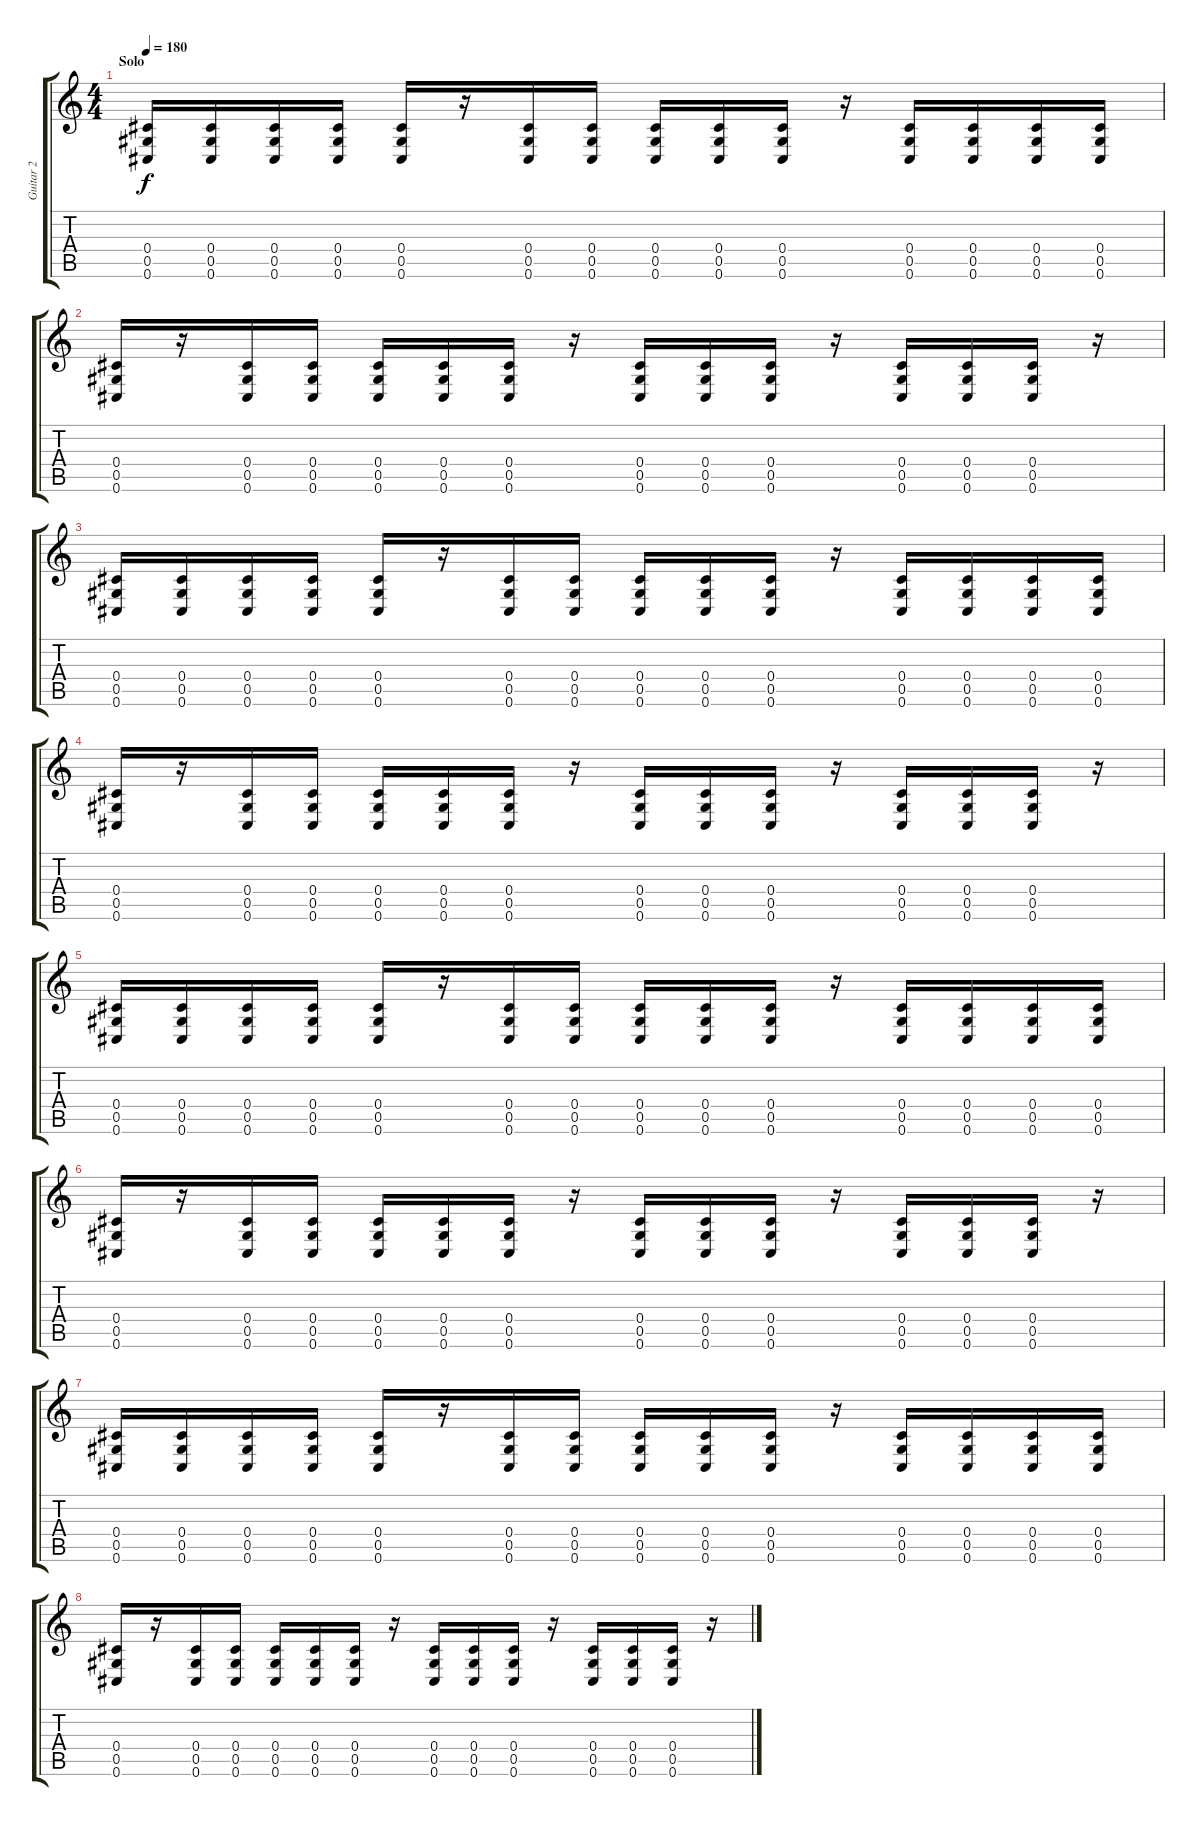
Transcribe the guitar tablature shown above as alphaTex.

\track ("Guitar 2" "Guitar 2") {instrument distortionguitar}
\staff {score tabs}
\tuning (E4 Bb3 Gb3 Db3 Ab2 Db2) {hide}
\ts (4 4)
\section ("" "Solo")
\tempo 180
\clef g2
\ks c
(0.4 0.5 0.6).16{dy f} (0.4 0.5 0.6).16 (0.4 0.5 0.6).16 (0.4 0.5 0.6).16 (0.4 0.5 0.6).16 r.16 (0.4 0.5 0.6).16 (0.4 0.5 0.6).16 (0.4 0.5 0.6).16 (0.4 0.5 0.6).16 (0.4 0.5 0.6).16 r.16 (0.4 0.5 0.6).16 (0.4 0.5 0.6).16 (0.4 0.5 0.6).16 (0.4 0.5 0.6).16 |
(0.4 0.5 0.6).16 r.16 (0.4 0.5 0.6).16 (0.4 0.5 0.6).16 (0.4 0.5 0.6).16 (0.4 0.5 0.6).16 (0.4 0.5 0.6).16 r.16 (0.4 0.5 0.6).16 (0.4 0.5 0.6).16 (0.4 0.5 0.6).16 r.16 (0.4 0.5 0.6).16 (0.4 0.5 0.6).16 (0.4 0.5 0.6).16 r.16 |
(0.4 0.5 0.6).16 (0.4 0.5 0.6).16 (0.4 0.5 0.6).16 (0.4 0.5 0.6).16 (0.4 0.5 0.6).16 r.16 (0.4 0.5 0.6).16 (0.4 0.5 0.6).16 (0.4 0.5 0.6).16 (0.4 0.5 0.6).16 (0.4 0.5 0.6).16 r.16 (0.4 0.5 0.6).16 (0.4 0.5 0.6).16 (0.4 0.5 0.6).16 (0.4 0.5 0.6).16 |
(0.4 0.5 0.6).16 r.16 (0.4 0.5 0.6).16 (0.4 0.5 0.6).16 (0.4 0.5 0.6).16 (0.4 0.5 0.6).16 (0.4 0.5 0.6).16 r.16 (0.4 0.5 0.6).16 (0.4 0.5 0.6).16 (0.4 0.5 0.6).16 r.16 (0.4 0.5 0.6).16 (0.4 0.5 0.6).16 (0.4 0.5 0.6).16 r.16 |
(0.4 0.5 0.6).16 (0.4 0.5 0.6).16 (0.4 0.5 0.6).16 (0.4 0.5 0.6).16 (0.4 0.5 0.6).16 r.16 (0.4 0.5 0.6).16 (0.4 0.5 0.6).16 (0.4 0.5 0.6).16 (0.4 0.5 0.6).16 (0.4 0.5 0.6).16 r.16 (0.4 0.5 0.6).16 (0.4 0.5 0.6).16 (0.4 0.5 0.6).16 (0.4 0.5 0.6).16 |
(0.4 0.5 0.6).16 r.16 (0.4 0.5 0.6).16 (0.4 0.5 0.6).16 (0.4 0.5 0.6).16 (0.4 0.5 0.6).16 (0.4 0.5 0.6).16 r.16 (0.4 0.5 0.6).16 (0.4 0.5 0.6).16 (0.4 0.5 0.6).16 r.16 (0.4 0.5 0.6).16 (0.4 0.5 0.6).16 (0.4 0.5 0.6).16 r.16 |
(0.4 0.5 0.6).16 (0.4 0.5 0.6).16 (0.4 0.5 0.6).16 (0.4 0.5 0.6).16 (0.4 0.5 0.6).16 r.16 (0.4 0.5 0.6).16 (0.4 0.5 0.6).16 (0.4 0.5 0.6).16 (0.4 0.5 0.6).16 (0.4 0.5 0.6).16 r.16 (0.4 0.5 0.6).16 (0.4 0.5 0.6).16 (0.4 0.5 0.6).16 (0.4 0.5 0.6).16 |
(0.4 0.5 0.6).16 r.16 (0.4 0.5 0.6).16 (0.4 0.5 0.6).16 (0.4 0.5 0.6).16 (0.4 0.5 0.6).16 (0.4 0.5 0.6).16 r.16 (0.4 0.5 0.6).16 (0.4 0.5 0.6).16 (0.4 0.5 0.6).16 r.16 (0.4 0.5 0.6).16 (0.4 0.5 0.6).16 (0.4 0.5 0.6).16 r.16
